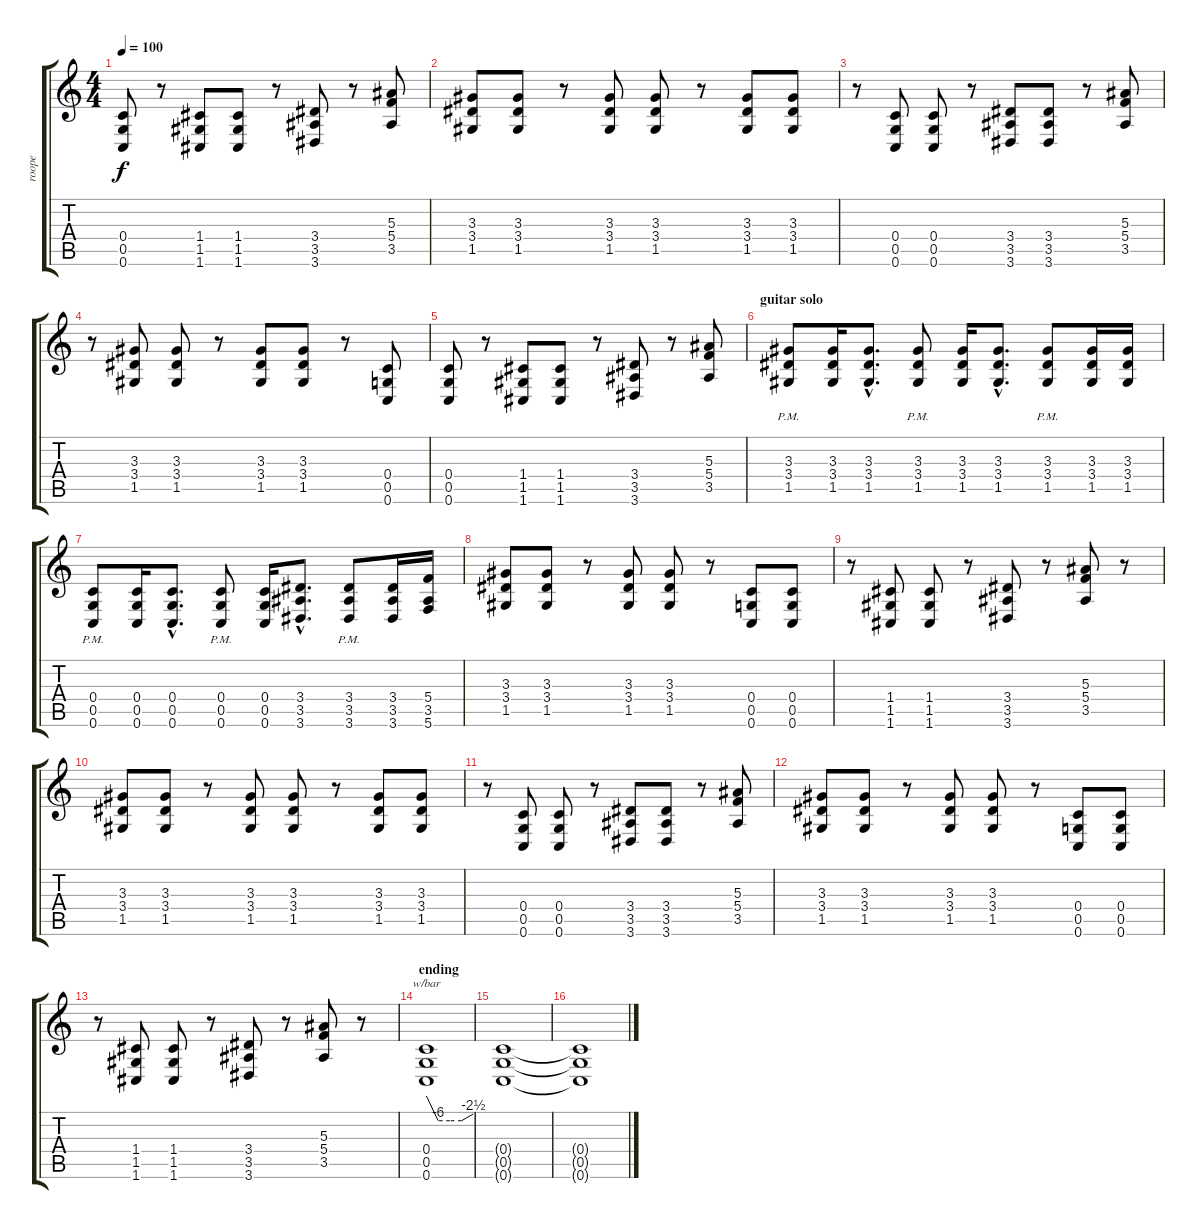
\track ("roope" "roope") {instrument distortionguitar}
\staff {score tabs}
\tuning (D4 A3 F3 C3 G2 C2) {hide}
\ts (4 4)
\tempo 100
\clef g2
\ks c
(0.4 0.5 0.6).8{dy f} r.8 (1.4 1.5 1.6).8 (1.4 1.5 1.6).8 r.8 (3.4 3.5 3.6).8 r.8 (5.3 5.4 3.5).8 |
(3.3 3.4 1.5).8 (3.3 3.4 1.5).8 r.8 (3.3 3.4 1.5).8 (3.3 3.4 1.5).8 r.8 (3.3 3.4 1.5).8 (3.3 3.4 1.5).8 |
r.8 (0.4 0.5 0.6).8 (0.4 0.5 0.6).8 r.8 (3.4 3.5 3.6).8 (3.4 3.5 3.6).8 r.8 (5.3 5.4 3.5).8 |
r.8 (3.3 3.4 1.5).8 (3.3 3.4 1.5).8 r.8 (3.3 3.4 1.5).8 (3.3 3.4 1.5).8 r.8 (0.4 0.5 0.6).8 |
(0.4 0.5 0.6).8{volume 14} r.8 (1.4 1.5 1.6).8 (1.4 1.5 1.6).8 r.8 (3.4 3.5 3.6).8 r.8 (5.3 5.4 3.5).8 |
\section ("" "guitar solo")
(3.3{pm} 3.4{pm} 1.5{pm}).8 (3.3 3.4 1.5).16 (3.3{hac} 3.4{hac} 1.5{hac}).8{d} (3.3{pm} 3.4{pm} 1.5{pm}).8 (3.3 3.4 1.5).16 (3.3{hac} 3.4{hac} 1.5{hac}).8{d} (3.3{pm} 3.4{pm} 1.5{pm}).8 (3.3 3.4 1.5).16 (3.3 3.4 1.5).16 |
(0.4{pm} 0.5{pm} 0.6{pm}).8 (0.4 0.5 0.6).16 (0.4{hac} 0.5{hac} 0.6{hac}).8{d} (0.4{pm} 0.5{pm} 0.6{pm}).8 (0.4 0.5 0.6).16 (3.4{hac} 3.5{hac} 3.6{hac}).8{d} (3.4{pm} 3.5{pm} 3.6{pm}).8 (3.4 3.5 3.6).16 (5.4 3.5 5.6).16 |
(3.3 3.4 1.5).8 (3.3 3.4 1.5).8 r.8 (3.3 3.4 1.5).8 (3.3 3.4 1.5).8 r.8 (0.4 0.5 0.6).8 (0.4 0.5 0.6).8 |
r.8 (1.4 1.5 1.6).8 (1.4 1.5 1.6).8 r.8 (3.4 3.5 3.6).8 r.8 (5.3 5.4 3.5).8 r.8 |
(3.3 3.4 1.5).8 (3.3 3.4 1.5).8 r.8 (3.3 3.4 1.5).8 (3.3 3.4 1.5).8 r.8 (3.3 3.4 1.5).8 (3.3 3.4 1.5).8 |
r.8 (0.4 0.5 0.6).8 (0.4 0.5 0.6).8 r.8 (3.4 3.5 3.6).8 (3.4 3.5 3.6).8 r.8 (5.3 5.4 3.5).8 |
(3.3 3.4 1.5).8 (3.3 3.4 1.5).8 r.8 (3.3 3.4 1.5).8 (3.3 3.4 1.5).8 r.8 (0.4 0.5 0.6).8 (0.4 0.5 0.6).8 |
r.8 (1.4 1.5 1.6).8 (1.4 1.5 1.6).8 r.8 (3.4 3.5 3.6).8 r.8 (5.3 5.4 3.5).8 r.8 |
\section ("" "ending")
(0.4 0.5 0.6).1{tbe (custom default 0 0 15 -24 30 -24 45 -24 60 -10)} |
(0.4{t} 0.5{t} 0.6{t}).1 |
(0.4{t} 0.5{t} 0.6{t}).1
